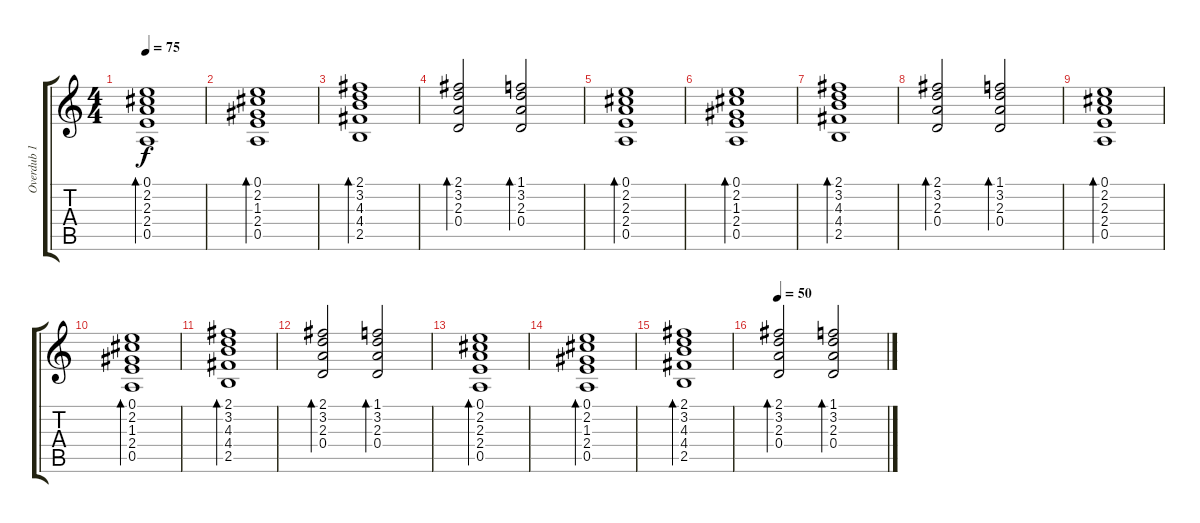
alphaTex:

\track ("Overdub 1" "Overdub 1") {instrument overdrivenguitar}
\staff {score tabs}
\tuning (E4 B3 G3 D3 A2 E2) {hide}
\ts (4 4)
\tempo 75
\clef g2
\ks c
(0.1 2.2 2.3 2.4 0.5).1{bd 240 dy f} |
(0.1 2.2 1.3 2.4 0.5).1{bd 240} |
(2.1 3.2 4.3 4.4 2.5).1{bd 240} |
(2.1 3.2 2.3 0.4).2{bd 240} (1.1 3.2 2.3 0.4).2{bd 240} |
(0.1 2.2 2.3 2.4 0.5).1{bd 240} |
(0.1 2.2 1.3 2.4 0.5).1{bd 240} |
(2.1 3.2 4.3 4.4 2.5).1{bd 240} |
(2.1 3.2 2.3 0.4).2{bd 240} (1.1 3.2 2.3 0.4).2{bd 240} |
(0.1 2.2 2.3 2.4 0.5).1{bd 240} |
(0.1 2.2 1.3 2.4 0.5).1{bd 240} |
(2.1 3.2 4.3 4.4 2.5).1{bd 240} |
(2.1 3.2 2.3 0.4).2{bd 240} (1.1 3.2 2.3 0.4).2{bd 240} |
(0.1 2.2 2.3 2.4 0.5).1{bd 240} |
(0.1 2.2 1.3 2.4 0.5).1{bd 240} |
(2.1 3.2 4.3 4.4 2.5).1{bd 240} |
\tempo 50
(2.1 3.2 2.3 0.4).2{bd 240} (1.1 3.2 2.3 0.4).2{bd 240}
